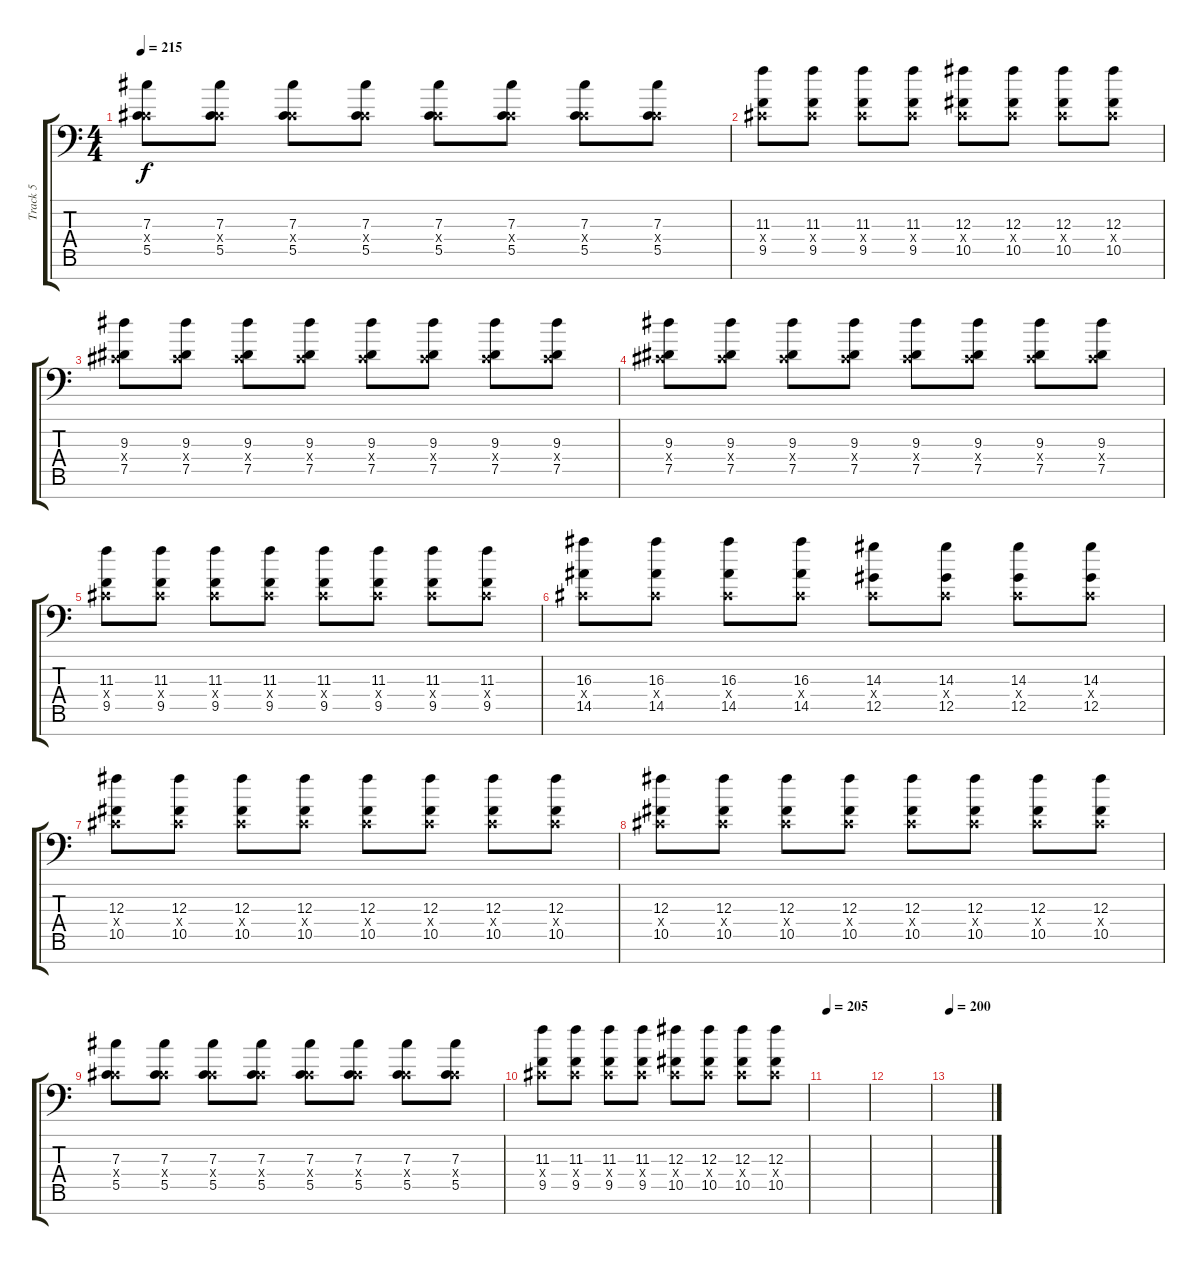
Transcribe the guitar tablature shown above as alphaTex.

\track ("Track 5" "Track 5") {instrument overdrivenguitar}
\staff {score tabs}
\tuning (Eb4 Bb3 Gb3 Db3 Ab2 Eb2 Bb1) {hide}
\ts (4 4)
\tempo 215
\clef f4
\ks c
(7.3 0.4{x} 5.5).8{dy f} (7.3 0.4{x} 5.5).8 (7.3 0.4{x} 5.5).8 (7.3 0.4{x} 5.5).8 (7.3 0.4{x} 5.5).8 (7.3 0.4{x} 5.5).8 (7.3 0.4{x} 5.5).8 (7.3 0.4{x} 5.5).8 |
(11.3 0.4{x} 9.5).8 (11.3 0.4{x} 9.5).8 (11.3 0.4{x} 9.5).8 (11.3 0.4{x} 9.5).8 (12.3 0.4{x} 10.5).8 (12.3 0.4{x} 10.5).8 (12.3 0.4{x} 10.5).8 (12.3 0.4{x} 10.5).8 |
(9.3 0.4{x} 7.5).8 (9.3 0.4{x} 7.5).8 (9.3 0.4{x} 7.5).8 (9.3 0.4{x} 7.5).8 (9.3 0.4{x} 7.5).8 (9.3 0.4{x} 7.5).8 (9.3 0.4{x} 7.5).8 (9.3 0.4{x} 7.5).8 |
(9.3 0.4{x} 7.5).8 (9.3 0.4{x} 7.5).8 (9.3 0.4{x} 7.5).8 (9.3 0.4{x} 7.5).8 (9.3 0.4{x} 7.5).8 (9.3 0.4{x} 7.5).8 (9.3 0.4{x} 7.5).8 (9.3 0.4{x} 7.5).8 |
(11.3 0.4{x} 9.5).8 (11.3 0.4{x} 9.5).8 (11.3 0.4{x} 9.5).8 (11.3 0.4{x} 9.5).8 (11.3 0.4{x} 9.5).8 (11.3 0.4{x} 9.5).8 (11.3 0.4{x} 9.5).8 (11.3 0.4{x} 9.5).8 |
(16.3 0.4{x} 14.5).8 (16.3 0.4{x} 14.5).8 (16.3 0.4{x} 14.5).8 (16.3 0.4{x} 14.5).8 (14.3 0.4{x} 12.5).8 (14.3 0.4{x} 12.5).8 (14.3 0.4{x} 12.5).8 (14.3 0.4{x} 12.5).8 |
(12.3 0.4{x} 10.5).8 (12.3 0.4{x} 10.5).8 (12.3 0.4{x} 10.5).8 (12.3 0.4{x} 10.5).8 (12.3 0.4{x} 10.5).8 (12.3 0.4{x} 10.5).8 (12.3 0.4{x} 10.5).8 (12.3 0.4{x} 10.5).8 |
(12.3 0.4{x} 10.5).8 (12.3 0.4{x} 10.5).8 (12.3 0.4{x} 10.5).8 (12.3 0.4{x} 10.5).8 (12.3 0.4{x} 10.5).8 (12.3 0.4{x} 10.5).8 (12.3 0.4{x} 10.5).8 (12.3 0.4{x} 10.5).8 |
(7.3 0.4{x} 5.5).8 (7.3 0.4{x} 5.5).8 (7.3 0.4{x} 5.5).8 (7.3 0.4{x} 5.5).8 (7.3 0.4{x} 5.5).8 (7.3 0.4{x} 5.5).8 (7.3 0.4{x} 5.5).8 (7.3 0.4{x} 5.5).8 |
(11.3 0.4{x} 9.5).8 (11.3 0.4{x} 9.5).8 (11.3 0.4{x} 9.5).8 (11.3 0.4{x} 9.5).8 (12.3 0.4{x} 10.5).8 (12.3 0.4{x} 10.5).8 (12.3 0.4{x} 10.5).8 (12.3 0.4{x} 10.5).8 |
\tempo 205
|
|
\tempo 200
